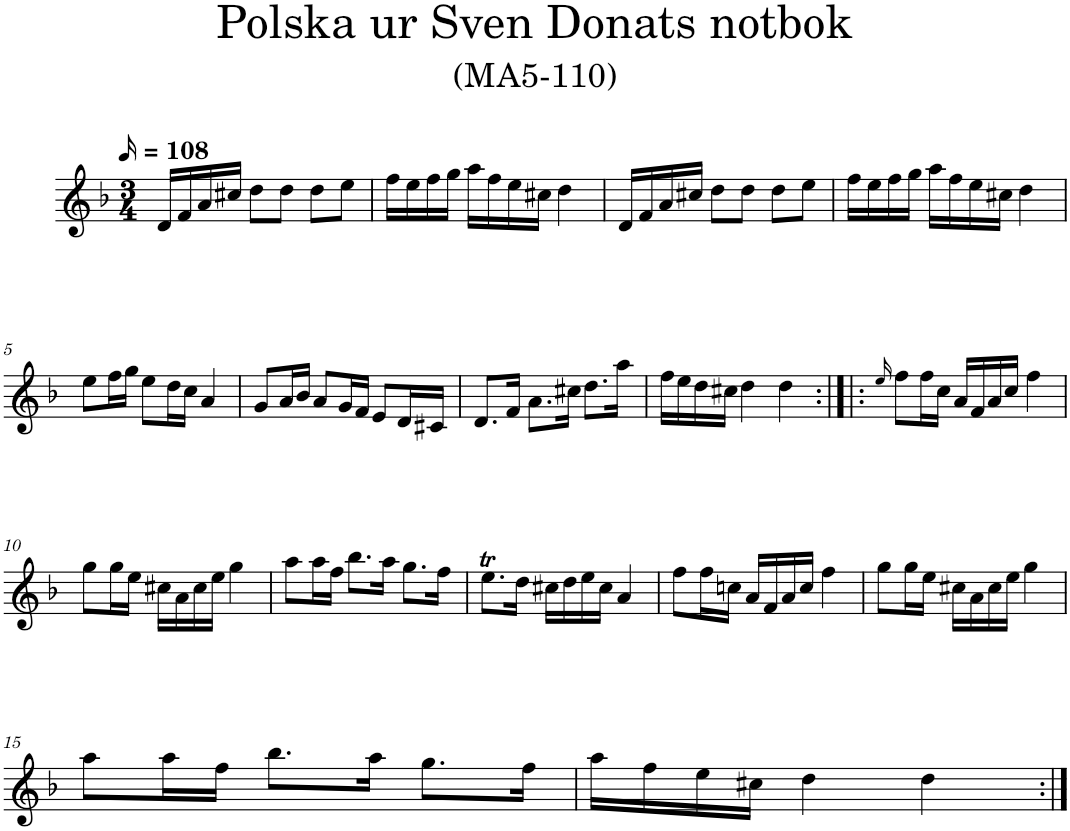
**kern
*part1
*staff1
*I"Piano
*I'Pno
*clefG2
*k[b-]
*d:
*M3/4
*MM27
=1
16d/LL
16f/
16a/
16cc#X/JJ
8dd\L
8dd\J
8dd\L
8ee\J
=2
16ff\LL
16ee\
16ff\
16gg\JJ
16aa\LL
16ff\
16ee\
16cc#X\JJ
4dd\
=3
16d/LL
16f/
16a/
16cc#X/JJ
8dd\L
8dd\J
8dd\L
8ee\J
=4
16ff\LL
16ee\
16ff\
16gg\JJ
16aa\LL
16ff\
16ee\
16cc#X\JJ
4dd\
!!LO:LB:g=z
=5
8ee\L
16ff\L
16gg\JJ
8ee\L
16dd\L
16cc\JJ
4a/
=6
8g/L
16a/L
16b-/JJ
8a/L
16g/L
16f/JJ
8e/L
16d/L
16c#X/JJ
=7
8.d/L
16f/Jk
8.a\L
16cc#X\Jk
8.dd\L
16aa\Jk
=8
16ff\LL
16ee\
16dd\
16cc#X\JJ
4dd\
4dd\
=9:|!|:
16qee/
8ff\L
16ff\L
16cc\JJ
16a/LL
16f/
16a/
16cc/JJ
4ff\
!!LO:LB:g=z
=10
8gg\L
16gg\L
16ee\JJ
16cc#X\LL
16a\
16cc#\
16ee\JJ
4gg\
=11
8aa\L
16aa\L
16ff\JJ
8.bb-\L
16aa\Jk
8.gg\L
16ff\Jk
=12
8.eet\L
16dd\Jk
16cc#X\LL
16dd\
16ee\
16cc#\JJ
4a/
=13
8ff\L
16ff\L
16ccn\JJ
16a/LL
16f/
16a/
16cc/JJ
4ff\
=14
8gg\L
16gg\L
16ee\JJ
16cc#X\LL
16a\
16cc#\
16ee\JJ
4gg\
!!LO:LB:g=z
=15
8aa\L
16aa\L
16ff\JJ
8.bb-\L
16aa\Jk
8.gg\L
16ff\Jk
=16
16aa\LL
16ff\
16ee\
16cc#X\JJ
4dd\
4dd\
=:|!
*-
